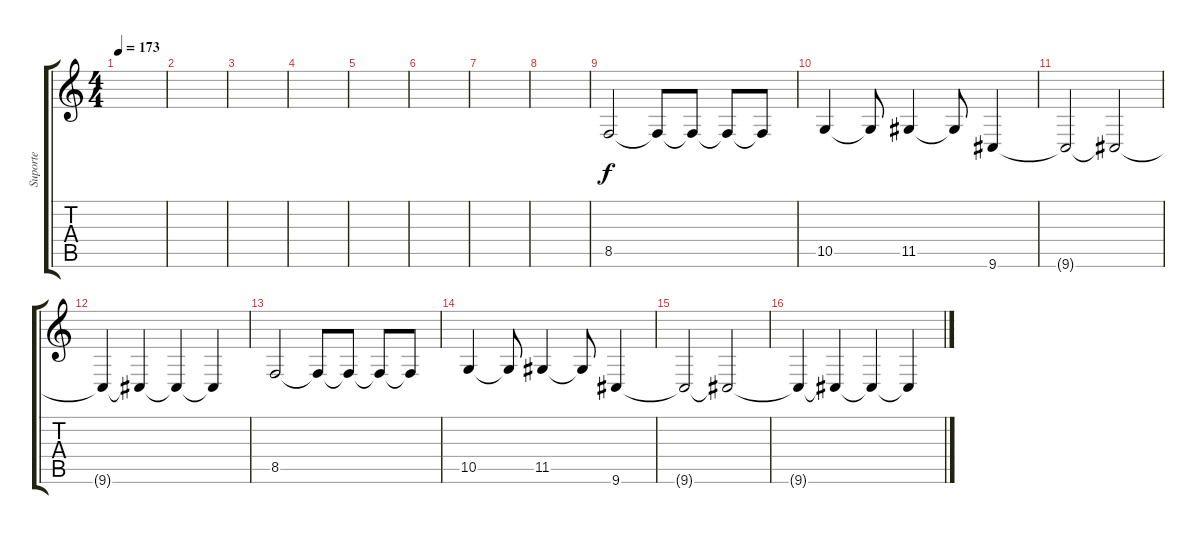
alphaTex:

\track ("Suporte" "Suporte") {instrument rockorgan}
\staff {score tabs}
\tuning (E4 B3 G3 D3 A2 E2) {hide}
\ts (4 4)
\tempo 173
\clef g2
\ks c
|
|
|
|
|
|
|
|
8.5.2 8.5{t}.8 8.5{t}.8 8.5{t}.8 8.5{t}.8 |
10.5.4 10.5{t}.8 11.5.4 11.5{t}.8 9.6.4 |
9.6{t}.2 9.6{t}.2 |
9.6{t}.4 9.6{t}.4 9.6{t}.4 9.6{t}.4 |
8.5.2 8.5{t}.8 8.5{t}.8 8.5{t}.8 8.5{t}.8 |
10.5.4 10.5{t}.8 11.5.4 11.5{t}.8 9.6.4 |
9.6{t}.2 9.6{t}.2 |
9.6{t}.4 9.6{t}.4 9.6{t}.4 9.6{t}.4
